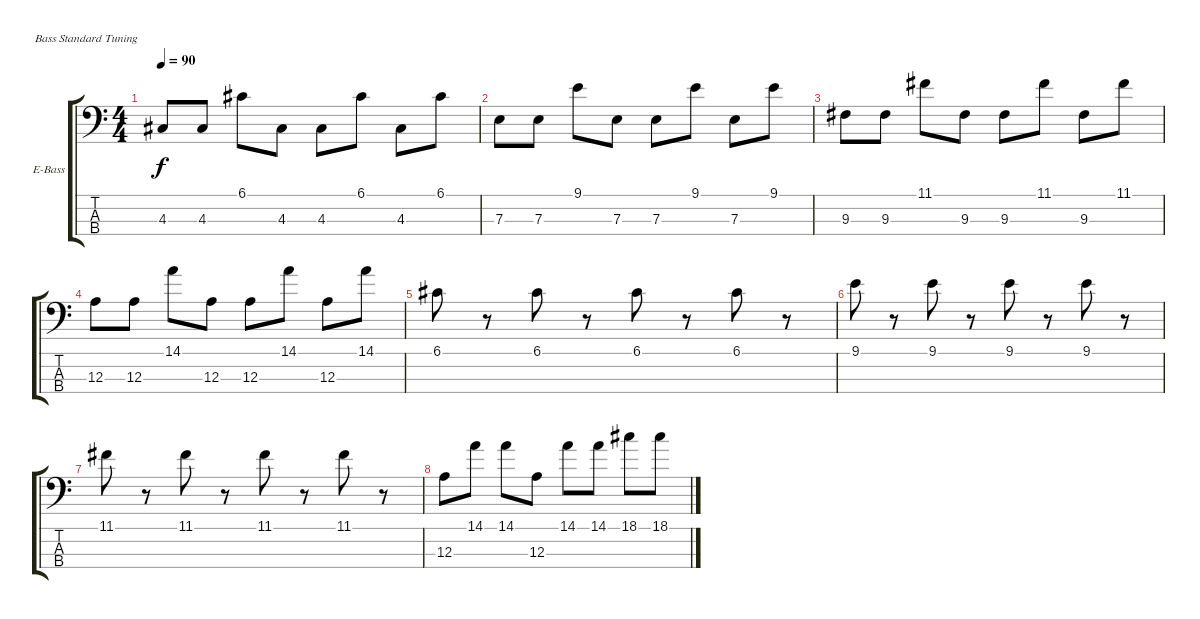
\bracketExtendMode groupsimilarinstruments
\firstSystemTrackNameOrientation horizontal
\otherSystemsTrackNameOrientation horizontal
\track ("bass" "E-Bass") {instrument electricbassfinger}
\staff {score tabs}
\tuning (G2 D2 A1 E1)
\ts (4 4)
\tempo 90
\clef f4
\ks c
4.3.8{dy f} 4.3.8 6.1.8 4.3.8 4.3.8 6.1.8 4.3.8 6.1.8 |
7.3.8 7.3.8 9.1.8 7.3.8 7.3.8 9.1.8 7.3.8 9.1.8 |
9.3.8 9.3.8 11.1.8 9.3.8 9.3.8 11.1.8 9.3.8 11.1.8 |
12.3.8 12.3.8 14.1.8 12.3.8 12.3.8 14.1.8 12.3.8 14.1.8 |
6.1.8 r.8 6.1.8 r.8 6.1.8 r.8 6.1.8 r.8 |
9.1.8 r.8 9.1.8 r.8 9.1.8 r.8 9.1.8 r.8 |
11.1.8 r.8 11.1.8 r.8 11.1.8 r.8 11.1.8 r.8 |
12.3.8 14.1.8 14.1.8 12.3.8 14.1.8 14.1.8 18.1.8 18.1.8
